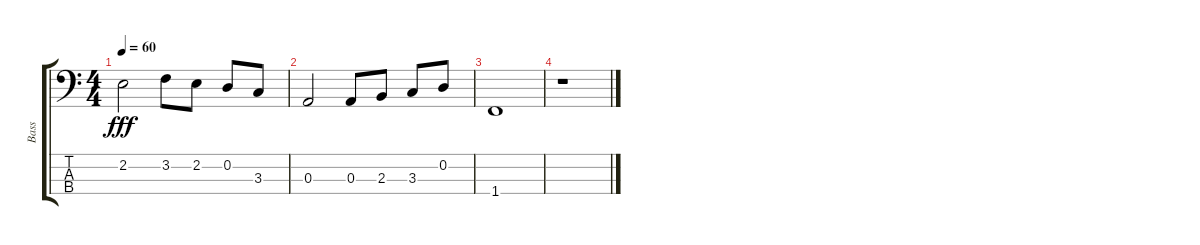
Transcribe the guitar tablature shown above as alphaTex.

\track ("Bass" "Bass") {instrument acousticbass}
\staff {score tabs}
\tuning (G2 D2 A1 E1) {hide}
\ts (4 4)
\tempo 60
\clef f4
\ks c
2.2.2{dy fff} 3.2.8 2.2.8 0.2.8 3.3.8 |
0.3.2 0.3.8 2.3.8 3.3.8 0.2.8 |
1.4.1 |
r.1
